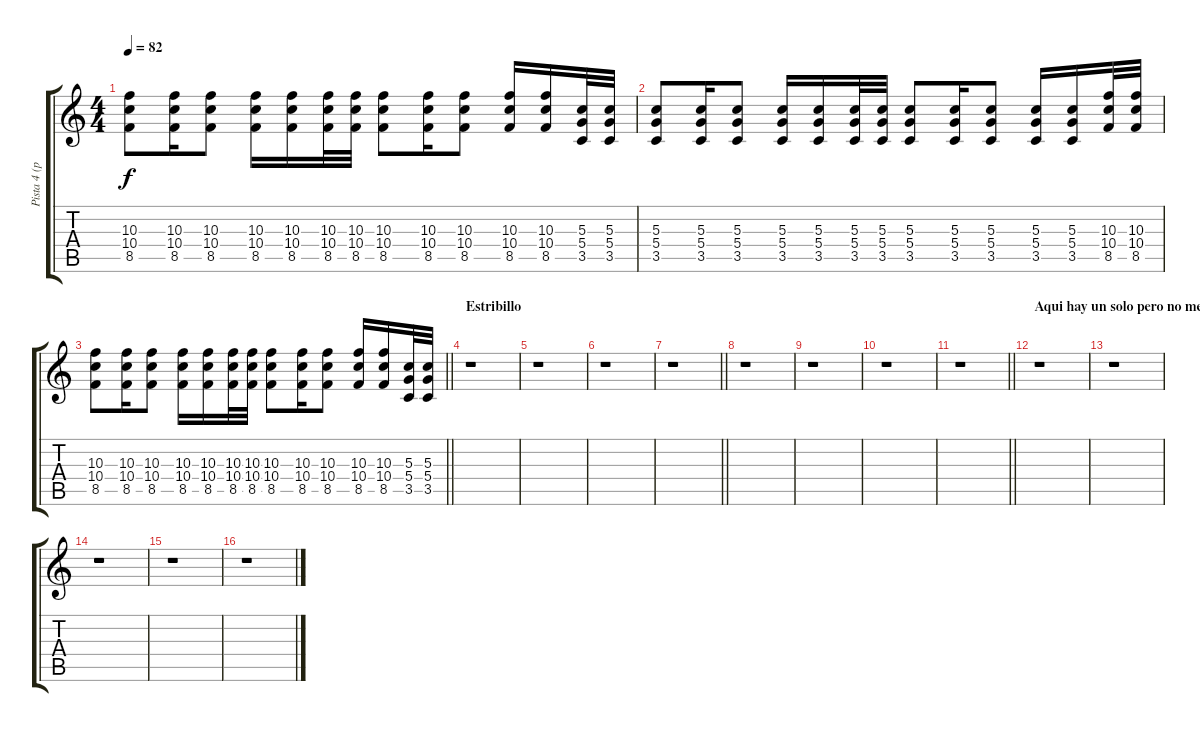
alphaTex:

\track ("Pista 4 (parte lmpia de la 2)" "Pista 4 (p") {instrument electricguitarclean}
\staff {score tabs}
\tuning (E4 B3 G3 D3 A2 E2) {hide}
\ts (4 4)
\tempo 82
\clef g2
\ks c
(10.3 10.4 8.5).8{dy f} (10.3 10.4 8.5).16 (10.3 10.4 8.5).8 (10.3 10.4 8.5).16 (10.3 10.4 8.5).16 (10.3 10.4 8.5).32 (10.3 10.4 8.5).32 (10.3 10.4 8.5).8 (10.3 10.4 8.5).16 (10.3 10.4 8.5).8 (10.3 10.4 8.5).16 (10.3 10.4 8.5).16 (5.3 5.4 3.5).32 (5.3 5.4 3.5).32 |
(5.3 5.4 3.5).8 (5.3 5.4 3.5).16 (5.3 5.4 3.5).8 (5.3 5.4 3.5).16 (5.3 5.4 3.5).16 (5.3 5.4 3.5).32 (5.3 5.4 3.5).32 (5.3 5.4 3.5).8 (5.3 5.4 3.5).16 (5.3 5.4 3.5).8 (5.3 5.4 3.5).16 (5.3 5.4 3.5).16 (10.3 10.4 8.5).32 (10.3 10.4 8.5).32 |
\barLineRight lightlight
(10.3 10.4 8.5).8 (10.3 10.4 8.5).16 (10.3 10.4 8.5).8 (10.3 10.4 8.5).16 (10.3 10.4 8.5).16 (10.3 10.4 8.5).32 (10.3 10.4 8.5).32 (10.3 10.4 8.5).8 (10.3 10.4 8.5).16 (10.3 10.4 8.5).8 (10.3 10.4 8.5).16 (10.3 10.4 8.5).16 (5.3 5.4 3.5).32 (5.3 5.4 3.5).32 |
\section ("" "Estribillo")
r.1 |
r.1 |
r.1 |
\barLineRight lightlight
r.1 |
r.1 |
r.1 |
r.1 |
\barLineRight lightlight
r.1 |
\section ("" "Aqui hay un solo pero no me apetece escribirlo")
r.1 |
r.1 |
r.1 |
r.1 |
r.1
